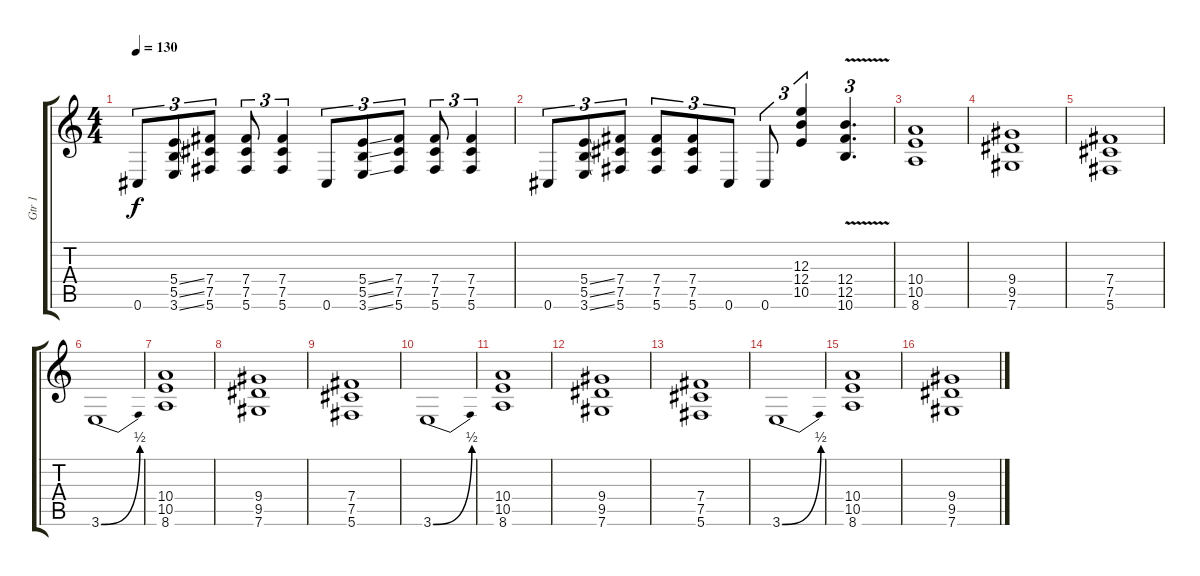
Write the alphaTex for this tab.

\track ("Gtr 1" "Gtr 1") {instrument overdrivenguitar}
\staff {score tabs}
\tuning (Db4 Ab3 E3 B2 Gb2 Db2) {hide}
\ts (4 4)
\tempo 130
\clef g2
\ks c
0.6.8{tu (3 2) dy f} (5.4{ss} 5.5{ss} 3.6{ss}).8{tu (3 2)} (7.4 7.5 5.6).8{tu (3 2)} (7.4 7.5 5.6).8{tu (3 2)} (7.4 7.5 5.6).4{tu (3 2)} 0.6.8{tu (3 2)} (5.4{ss} 5.5{ss} 3.6{ss}).8{tu (3 2)} (7.4 7.5 5.6).8{tu (3 2)} (7.4 7.5 5.6).8{tu (3 2)} (7.4 7.5 5.6).4{tu (3 2)} |
0.6.8{tu (3 2)} (5.4{ss} 5.5{ss} 3.6{ss}).8{tu (3 2)} (7.4 7.5 5.6).8{tu (3 2)} (7.4 7.5 5.6).8{tu (3 2)} (7.4 7.5 5.6).8{tu (3 2)} 0.6.8{tu (3 2)} 0.6.8{tu (3 2)} (12.3 12.4 10.5).4{tu (3 2)} (12.4{v} 12.5{v} 10.6{v}).4{d tu (3 2)} |
(10.4 10.5 8.6).1 |
(9.4 9.5 7.6).1 |
(7.4 7.5 5.6).1 |
3.6{be (bend 0 0 60 2)}.1 |
(10.4 10.5 8.6).1 |
(9.4 9.5 7.6).1 |
(7.4 7.5 5.6).1 |
3.6{be (bend 0 0 60 2)}.1 |
(10.4 10.5 8.6).1 |
(9.4 9.5 7.6).1 |
(7.4 7.5 5.6).1 |
3.6{be (bend 0 0 60 2)}.1 |
(10.4 10.5 8.6).1 |
(9.4 9.5 7.6).1
